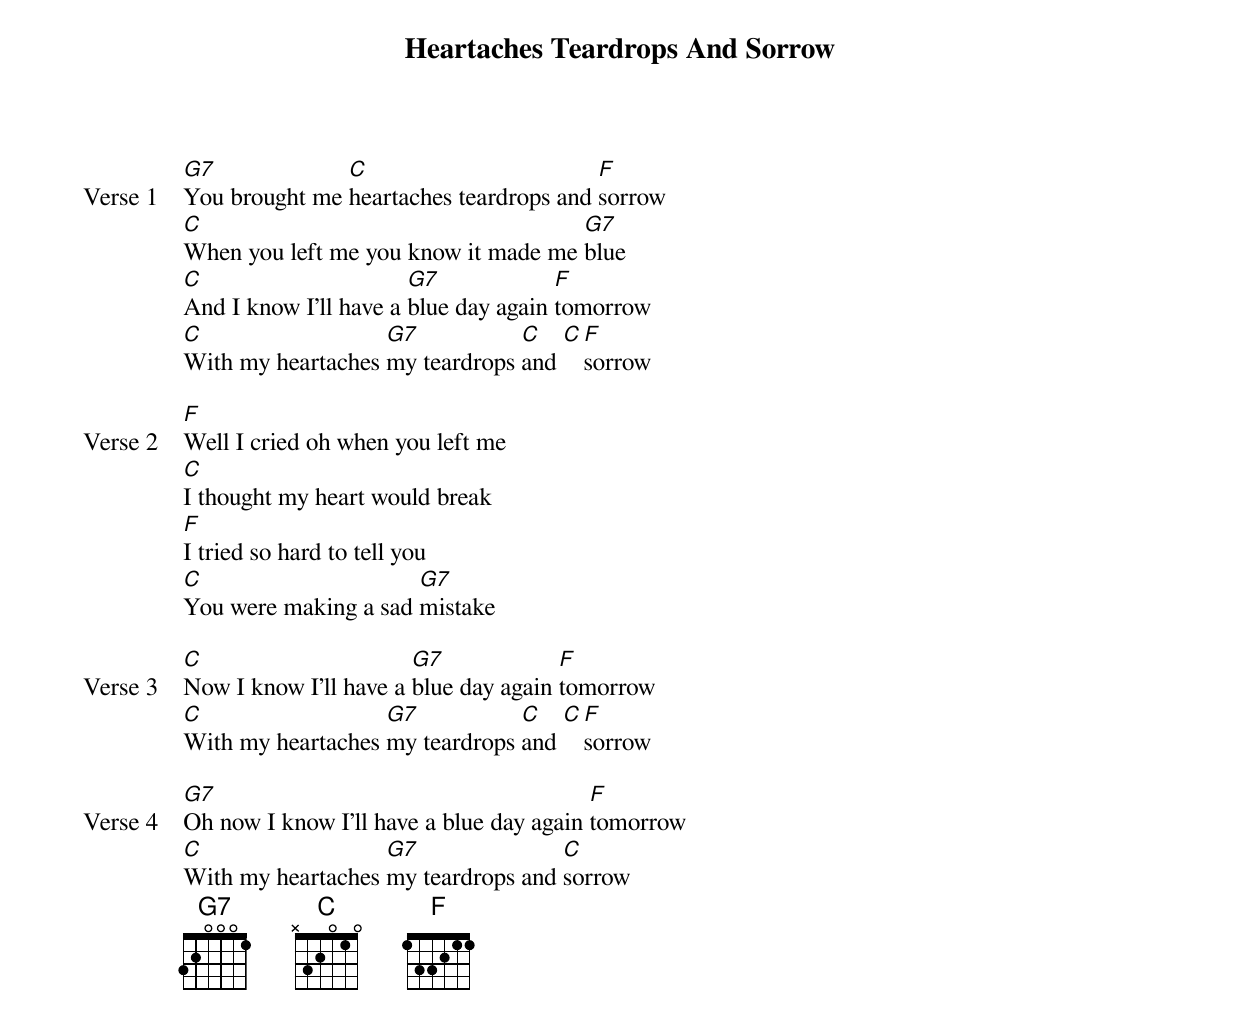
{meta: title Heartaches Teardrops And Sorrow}
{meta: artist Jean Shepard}
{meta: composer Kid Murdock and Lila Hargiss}
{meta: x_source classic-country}
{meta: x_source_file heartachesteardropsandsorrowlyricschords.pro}
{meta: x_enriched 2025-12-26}

{start_of_verse: Verse 1}
[G7]You brought me [C]heartaches teardrops and [F]sorrow
[C]When you left me you know it made me [G7]blue
[C]And I know I'll have a [G7]blue day again [F]tomorrow
[C]With my heartaches [G7]my teardrops [C]and [C][F]sorrow
{end_of_verse}

{start_of_verse: Verse 2}
[F]Well I cried oh when you left me
[C]I thought my heart would break
[F]I tried so hard to tell you
[C]You were making a sad [G7]mistake
{end_of_verse}

{start_of_verse: Verse 3}
[C]Now I know I'll have a [G7]blue day again [F]tomorrow
[C]With my heartaches [G7]my teardrops [C]and [C][F]sorrow
{end_of_verse}

{start_of_verse: Verse 4}
[G7]Oh now I know I'll have a blue day again [F]tomorrow
[C]With my heartaches [G7]my teardrops and [C]sorrow
{end_of_verse}
